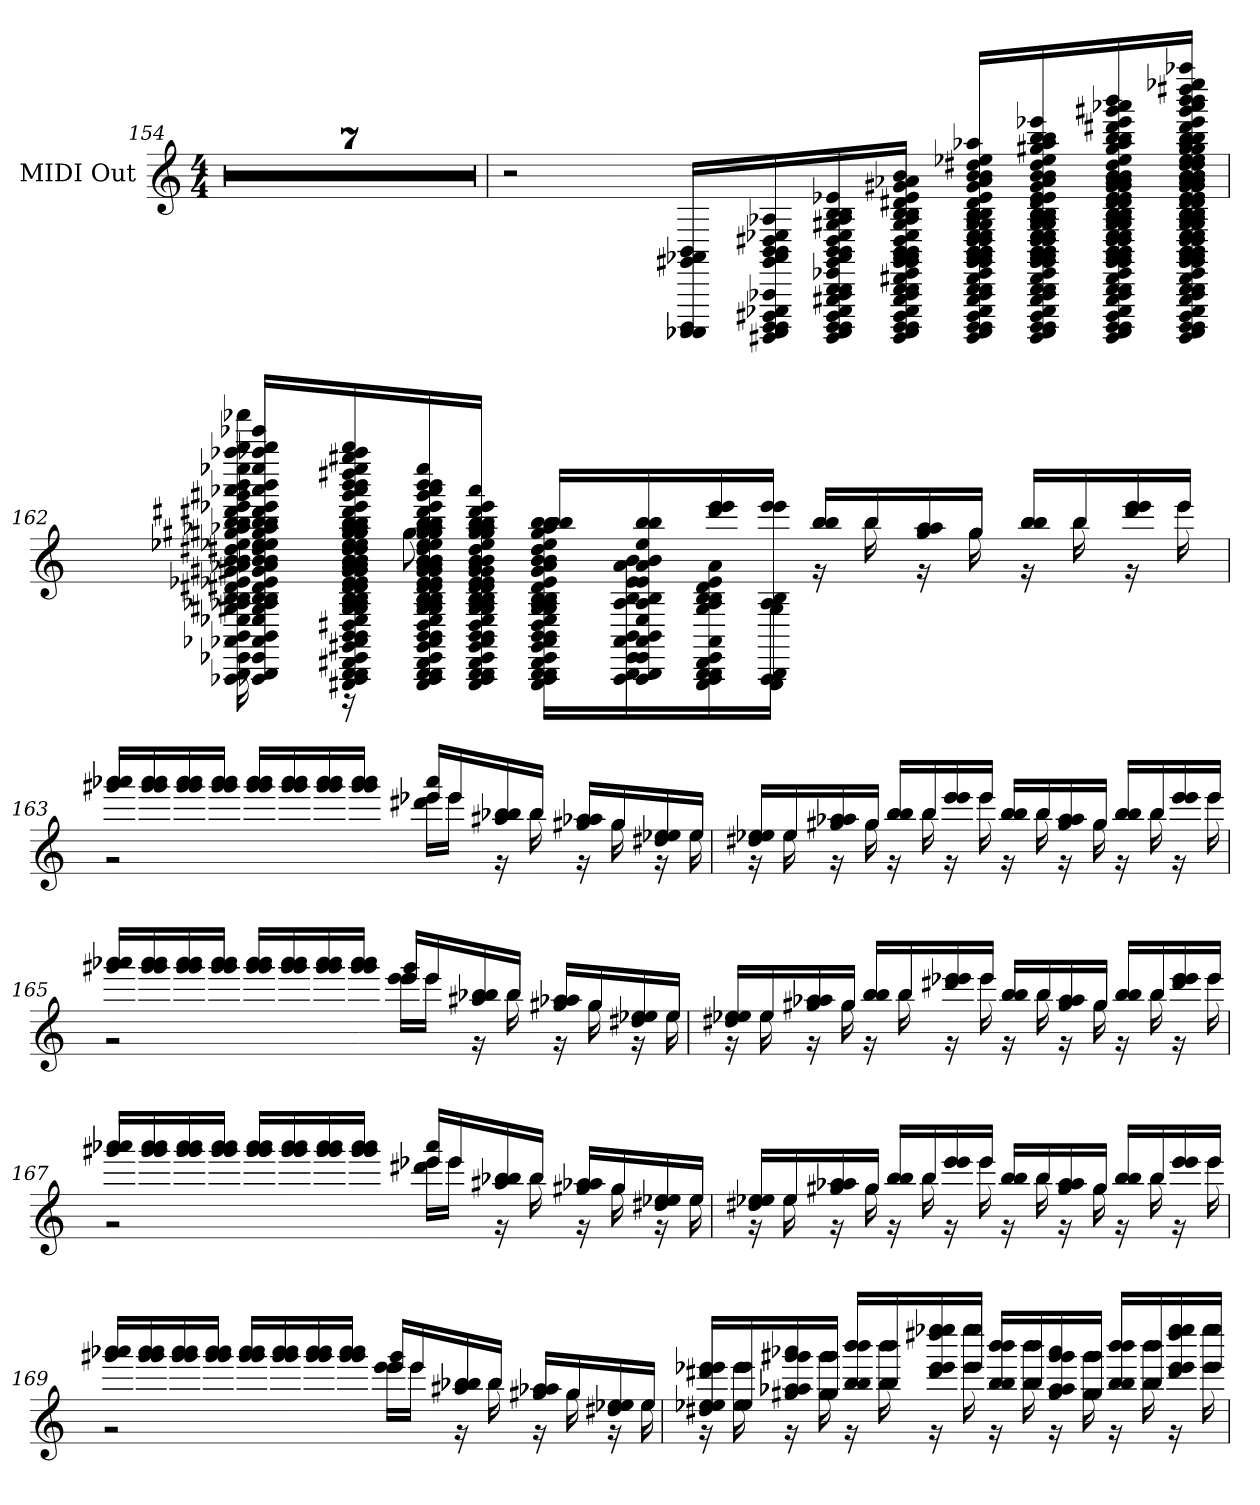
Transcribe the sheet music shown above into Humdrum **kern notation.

**kern
*part1
*staff1
*I"MIDI Out
*clefG2
*k[]
*C:
*M4/4
=154
1r
=155
1r
=156
1r
=157
1r
=158
1r
!!LO:LB:g=z
=159
1r
=160
1r
=161
2r
16AAAA-X/ 16AAAA-/ 16BBBB/ 16GG#X/ 16AA-X/ 16BB/LL
16GGGG#X/ 16AAAA-/ 16BBBB/ 16BBBB/ 16DDD#X/ 16EEE-X/ 16AAA-X/ 16GG#/ 16AA-/ 16BB/ 16BB/ 16D#X/ 16E-X/ 16A-X/
16GGGG#/ 16AAAA-/ 16BBBB/ 16BBBB/ 16DDD#/ 16EEE-/ 16GGG#X/ 16AAA-/ 16BBB/ 16BBB/ 16EE-X/ 16GG#/ 16AA-/ 16BB/ 16BB/ 16D#/ 16E-/ 16G#X/ 16A-/ 16B/ 16B/ 16e-X/
16GGGG#/ 16AAAA-/ 16BBBB/ 16BBBB/ 16DDD#/ 16EEE-/ 16GGG#/ 16AAA-/ 16BBB/ 16BBB/ 16DD#X/ 16EE-/ 16GG#/ 16GG#/ 16AA-/ 16AA-/ 16BB/ 16BB/ 16BB/ 16D#/ 16E-/ 16G#/ 16A-/ 16B/ 16B/ 16d#X/ 16e-/ 16g#X/ 16a-X/ 16b/JJ
16GGGG#/ 16AAAA-/ 16BBBB/ 16BBBB/ 16DDD#/ 16EEE-/ 16GGG#/ 16AAA-/ 16BBB/ 16BBB/ 16DD#/ 16EE-/ 16GG#/ 16GG#/ 16AA-/ 16AA-/ 16BB/ 16BB/ 16BB/ 16BB/ 16D#/ 16D#/ 16E-/ 16E-/ 16G#/ 16G#/ 16A-/ 16B/ 16B/ 16d#/ 16e-/ 16g#/ 16a-/ 16b/ 16b/ 16dd#X/ 16ee-X/ 16aa-X/LL
16GGGG#/ 16AAAA-/ 16BBBB/ 16BBBB/ 16DDD#/ 16EEE-/ 16GGG#/ 16AAA-/ 16BBB/ 16BBB/ 16DD#/ 16EE-/ 16GG#/ 16GG#/ 16AA-/ 16AA-/ 16BB/ 16BB/ 16BB/ 16BB/ 16D#/ 16D#/ 16E-/ 16E-/ 16G#/ 16G#/ 16A-/ 16A-/ 16B/ 16B/ 16B/ 16B/ 16d#/ 16e-/ 16e-/ 16g#/ 16a-/ 16b/ 16b/ 16dd#/ 16ee-/ 16gg#X/ 16aa-/ 16bb/ 16bb/ 16eee-X/
16GGGG#/ 16AAAA-/ 16BBBB/ 16BBBB/ 16DDD#/ 16EEE-/ 16GGG#/ 16AAA-/ 16BBB/ 16BBB/ 16DD#/ 16EE-/ 16GG#/ 16GG#/ 16AA-/ 16AA-/ 16BB/ 16BB/ 16BB/ 16BB/ 16D#/ 16D#/ 16E-/ 16E-/ 16G#/ 16G#/ 16A-/ 16A-/ 16B/ 16B/ 16B/ 16B/ 16d#/ 16d#/ 16e-/ 16e-/ 16g#/ 16g#/ 16a-/ 16a-/ 16b/ 16b/ 16b/ 16dd#/ 16ee-/ 16gg#/ 16aa-/ 16bb/ 16bb/ 16ddd#X/ 16eee-/ 16ggg#X/ 16aaa-X/ 16bbb/
16GGGG#/ 16AAAA-/ 16BBBB/ 16BBBB/ 16DDD#/ 16EEE-/ 16GGG#/ 16AAA-/ 16BBB/ 16BBB/ 16DD#/ 16EE-/ 16GG#/ 16GG#/ 16AA-/ 16AA-/ 16BB/ 16BB/ 16BB/ 16BB/ 16D#/ 16D#/ 16E-/ 16E-/ 16G#/ 16G#/ 16A-/ 16A-/ 16B/ 16B/ 16B/ 16B/ 16d#/ 16d#/ 16e-/ 16e-/ 16g#/ 16g#/ 16a-/ 16a-/ 16b/ 16b/ 16b/ 16b/ 16dd#/ 16dd#/ 16ee-/ 16ee-/ 16gg#/ 16gg#/ 16aa-/ 16bb/ 16bb/ 16ddd#/ 16eee-/ 16ggg#/ 16aaa-/ 16bbb/ 16bbb/ 16dddd#X/ 16eeee-X/ 16aaaa-X/JJ
!!LO:LB:g=z
=162
*^
16AAA-/ 16BBB/ 16EE-/ 16AA-/ 16BB/ 16E-/ 16G#/ 16A-/ 16B/ 16B/ 16d#/ 16e-/ 16g#/ 16a-/ 16b/ 16b/ 16dd#/ 16ee-/ 16ee-/ 16ee-/ 16gg#/ 16aa-/ 16bb/ 16bb/ 16ddd#/ 16eee-/ 16aaa-/ 16bbb/ 16eeee-/ 16aaaa-/ 16bbbb/ 16eeeee-X/LL	16aaaaa-X\ 16bbbb\ 16aaaa-X\ 16eeee-X\ 16bbb\ 16aaa-X\ 16ggg#X\ 16eee-X\ 16ddd#X\ 16bb\ 16bb\ 16aa-X\ 16gg#X\ 16ee-X\ 16dd#X\ 16b\ 16b\ 16a-X\ 16g#X\ 16e-X\ 16d#X\ 16B\ 16B\ 16A-X\ 16G#X\ 16E-X\ 16BB\ 16AA-X\ 16EE-X\ 16BBB\ 16AAA-X\
16GGG#X/ 16AAA-/ 16BBB/ 16BBB/ 16DD#X/ 16EE-/ 16GG#X/ 16AA-/ 16BB/ 16BB/ 16D#X/ 16E-/ 16G#/ 16G#/ 16A-/ 16A-/ 16B/ 16B/ 16B/ 16B/ 16d#/ 16d#/ 16e-/ 16e-/ 16g#/ 16g#/ 16a-/ 16a-/ 16b/ 16b/ 16b/ 16b/ 16dd#/ 16dd#/ 16ee-/ 16ee-/ 16ee-/ 16gg#/ 16gg#/ 16aa-/ 16aa-/ 16bb/ 16bb/ 16bb/ 16ddd#/ 16eee-/ 16ggg#/ 16aaa-/ 16bbb/ 16bbb/ 16dddd#X/ 16eeee-/ 16gggg#X/ 16aaaa-/ 16bbbb/	16rDDD
16GGG#/ 16AAA-/ 16BBB/ 16BBB/ 16DD#/ 16EE-/ 16GG#/ 16AA-/ 16BB/ 16BB/ 16D#/ 16E-/ 16G#/ 16G#/ 16A-/ 16A-/ 16B/ 16B/ 16B/ 16B/ 16d#/ 16d#/ 16e-/ 16e-/ 16g#/ 16g#/ 16a-/ 16a-/ 16b/ 16b/ 16b/ 16b/ 16dd#/ 16ee-/ 16ee-/ 16gg#/ 16gg#/ 16aa-/ 16aa-/ 16bb/ 16bb/ 16ddd#/ 16eee-/ 16ggg#/ 16aaa-/ 16bbb/ 16bbb/ 16eeee-/	8gg#\
16GGG#/ 16AAA-/ 16BBB/ 16BBB/ 16DD#/ 16EE-/ 16GG#/ 16AA-/ 16BB/ 16BB/ 16D#/ 16E-/ 16G#/ 16G#/ 16A-/ 16A-/ 16B/ 16B/ 16B/ 16B/ 16d#/ 16d#/ 16e-/ 16e-/ 16g#/ 16g#/ 16a-/ 16b/ 16b/ 16dd#/ 16ee-/ 16gg#/ 16gg#/ 16aa-/ 16aa-/ 16bb/ 16bb/ 16ddd#/ 16eee-/ 16aaa-/JJ	.
16bb/ 16bb/LL	16bb\ 16bb\ 16aa-\ 16gg#\ 16ee-\ 16dd#\ 16b\ 16b\ 16a-\ 16g#\ 16e-\ 16d#\ 16B\ 16B\ 16B\ 16A-\ 16A-\ 16G#\ 16G#\ 16E-\ 16D#\ 16BB\ 16BB\ 16AA-\ 16GG#\ 16EE-\ 16DD#\ 16BBB\ 16BBB\ 16AAA-\ 16GGG#\LL
16AAA-/ 16BBB/ 16EE-/ 16AA-/ 16BB/ 16E-/ 16A-/ 16B/ 16e-/ 16a-/ 16b/ 16ee-/ 16bb/ 16bb/	16b\ 16a-\ 16e-\ 16B\ 16A-\ 16BB\ 16AA-\ 16EE-\ 16BBB\ 16AAA-\
16ddd#/ 16eee-/ 16eee-/	16a-\ 16e-\ 16d#\ 16B\ 16B\ 16A-\ 16G#\ 16AA-\ 16EE-\ 16DD#\ 16BBB\ 16BBB\ 16AAA-\ 16GGG#\
16AAA-/ 16BBB/ 16A-/ 16B/ 16eee-/ 16eee-/JJ	16G#\ 16GGG#\JJ
16bb/ 16bb/ 16bb/LL	16rg
16bb/	16bb\
16gg#/ 16aa-/ 16aa-/	16rg
16gg#/JJ	16gg#\
16bb/ 16bb/ 16bb/LL	16rg
16bb/	16bb\
16ddd#/ 16eee-/ 16eee-/	16rg
16eee-/JJ	16eee-\
=163	=163
16ggg#X/ 16aaa-X/ 16aaa-/LL	2rg
16ggg#/ 16ggg#/ 16aaa-/ 16aaa-/	.
16ggg#/ 16ggg#/ 16aaa-/ 16aaa-/	.
16ggg#/ 16ggg#/ 16aaa-/ 16aaa-/JJ	.
16ggg#/ 16ggg#/ 16aaa-/ 16aaa-/LL	.
16ggg#/ 16ggg#/ 16aaa-/ 16aaa-/	.
16ggg#/ 16ggg#/ 16aaa-/ 16aaa-/	.
16ggg#/ 16ggg#/ 16aaa-/ 16aaa-/JJ	.
16eee-X/ 16aaa-/LL	16eee-\ 16ddd#X\LL
16eee-/	16eee-\JJ
16aa#X/ 16bb-X/ 16bb-/	16rg
16bb-/JJ	16bb-\
16gg#X/ 16aa-X/ 16aa-/LL	16rg
16gg#/	16gg#\
16dd#X/ 16ee-X/ 16ee-/	16rg
16ee-/JJ	16ee-\
!!LO:LB:g=z	!!
=164	=164
16dd#X/ 16ee-X/ 16ee-/LL	16rg
16ee-/	16ee-\
16gg#X/ 16aa-X/ 16aa-/	16rg
16gg#/JJ	16gg#\
16bb/ 16bb/ 16bb/LL	16rg
16bb/	16bb\
16eee/ 16eee/ 16eee/	16rg
16eee/JJ	16eee\
16bb/ 16bb/ 16bb/LL	16rg
16bb/	16bb\
16gg#/ 16aa-/ 16aa-/	16rg
16gg#/JJ	16gg#\
16bb/ 16bb/ 16bb/LL	16rg
16bb/	16bb\
16eee/ 16eee/ 16eee/	16rg
16eee/JJ	16eee\
=165	=165
16ggg#X/ 16aaa-X/ 16aaa-/LL	2rg
16ggg#/ 16ggg#/ 16aaa-/ 16aaa-/	.
16ggg#/ 16ggg#/ 16aaa-/ 16aaa-/	.
16ggg#/ 16ggg#/ 16aaa-/ 16aaa-/JJ	.
16ggg#/ 16ggg#/ 16aaa-/ 16aaa-/LL	.
16ggg#/ 16ggg#/ 16aaa-/ 16aaa-/	.
16ggg#/ 16ggg#/ 16aaa-/ 16aaa-/	.
16ggg#/ 16ggg#/ 16aaa-/ 16aaa-/JJ	.
16eee/ 16ggg#/LL	16eee\ 16eee\LL
16eee/	16eee\JJ
16aa#X/ 16bb-X/ 16bb-/	16rg
16bb-/JJ	16bb-\
16gg#X/ 16aa-X/ 16aa-/LL	16rg
16gg#/	16gg#\
16dd#X/ 16ee-X/ 16ee-/	16rg
16ee-/JJ	16ee-\
!!LO:LB:g=z	!!
=166	=166
16dd#X/ 16ee-X/ 16ee-/LL	16rg
16ee-/	16ee-\
16gg#X/ 16aa-X/ 16aa-/	16rg
16gg#/JJ	16gg#\
16bb/ 16bb/ 16bb/LL	16rg
16bb/	16bb\
16ddd#X/ 16eee-X/ 16eee-/	16rg
16eee-/JJ	16eee-\
16bb/ 16bb/ 16bb/LL	16rg
16bb/	16bb\
16gg#/ 16aa-/ 16aa-/	16rg
16gg#/JJ	16gg#\
16bb/ 16bb/ 16bb/LL	16rg
16bb/	16bb\
16ddd#/ 16eee-/ 16eee-/	16rg
16eee-/JJ	16eee-\
=167	=167
16ggg#X/ 16aaa-X/ 16aaa-/LL	2rg
16ggg#/ 16ggg#/ 16aaa-/ 16aaa-/	.
16ggg#/ 16ggg#/ 16aaa-/ 16aaa-/	.
16ggg#/ 16ggg#/ 16aaa-/ 16aaa-/JJ	.
16ggg#/ 16ggg#/ 16aaa-/ 16aaa-/LL	.
16ggg#/ 16ggg#/ 16aaa-/ 16aaa-/	.
16ggg#/ 16ggg#/ 16aaa-/ 16aaa-/	.
16ggg#/ 16ggg#/ 16aaa-/ 16aaa-/JJ	.
16eee-X/ 16aaa-/LL	16eee-\ 16ddd#X\LL
16eee-/	16eee-\JJ
16aa#X/ 16bb-X/ 16bb-/	16rg
16bb-/JJ	16bb-\
16gg#X/ 16aa-X/ 16aa-/LL	16rg
16gg#/	16gg#\
16dd#X/ 16ee-X/ 16ee-/	16rg
16ee-/JJ	16ee-\
!!LO:LB:g=z	!!
=168	=168
16dd#X/ 16ee-X/ 16ee-/LL	16rg
16ee-/	16ee-\
16gg#X/ 16aa-X/ 16aa-/	16rg
16gg#/JJ	16gg#\
16bb/ 16bb/ 16bb/LL	16rg
16bb/	16bb\
16eee/ 16eee/ 16eee/	16rg
16eee/JJ	16eee\
16bb/ 16bb/ 16bb/LL	16rg
16bb/	16bb\
16gg#/ 16aa-/ 16aa-/	16rg
16gg#/JJ	16gg#\
16bb/ 16bb/ 16bb/LL	16rg
16bb/	16bb\
16eee/ 16eee/ 16eee/	16rg
16eee/JJ	16eee\
=169	=169
16ggg#X/ 16aaa-X/ 16aaa-/LL	2rg
16ggg#/ 16ggg#/ 16aaa-/ 16aaa-/	.
16ggg#/ 16ggg#/ 16aaa-/ 16aaa-/	.
16ggg#/ 16ggg#/ 16aaa-/ 16aaa-/JJ	.
16ggg#/ 16ggg#/ 16aaa-/ 16aaa-/LL	.
16ggg#/ 16ggg#/ 16aaa-/ 16aaa-/	.
16ggg#/ 16ggg#/ 16aaa-/ 16aaa-/	.
16ggg#/ 16ggg#/ 16aaa-/ 16aaa-/JJ	.
16eee/ 16ggg#/LL	16eee\ 16eee\LL
16eee/	16eee\JJ
16aa#X/ 16bb-X/ 16bb-/	16rg
16bb-/JJ	16bb-\
16gg#X/ 16aa-X/ 16aa-/LL	16rg
16gg#/	16gg#\
16dd#X/ 16ee-X/ 16ee-/	16rg
16ee-/JJ	16ee-\
!!LO:PB:g=z	!!
=170	=170
16dd#X/ 16ee-X/ 16ee-/ 16ddd#X/ 16eee-X/ 16eee-/LL	16rg
16ee-/ 16eee-/	16eee-\ 16ee-\
16gg#X/ 16aa-X/ 16aa-/ 16ggg#X/ 16ggg#/ 16aaa-X/	16rg
16gg#/ 16ggg#/JJ	16ggg#\ 16gg#\
16bb/ 16bb/ 16bb/ 16bbb/ 16bbb/ 16bbb/LL	16rg
16bb/ 16bbb/	16bbb\ 16bb\
16ddd#/ 16eee-/ 16eee-/ 16dddd#X/ 16eeee-X/ 16eeee-/	16rg
16eee-/ 16eeee-/JJ	16eeee-\ 16eee-\
16bb/ 16bb/ 16bb/ 16bbb/ 16bbb/ 16bbb/LL	16rg
16bb/ 16bbb/	16bbb\ 16bb\
16gg#/ 16aa-/ 16aa-/ 16ggg#/ 16ggg#/ 16aaa-/	16rg
16gg#/ 16ggg#/JJ	16ggg#\ 16gg#\
16bb/ 16bb/ 16bb/ 16bbb/ 16bbb/ 16bbb/LL	16rg
16bb/ 16bbb/	16bbb\ 16bb\
16ddd#/ 16eee-/ 16eee-/ 16dddd#/ 16eeee-/ 16eeee-/	16rg
16eee-/ 16eeee-/JJ	16eeee-\ 16eee-\
*v	*v
=
*-
